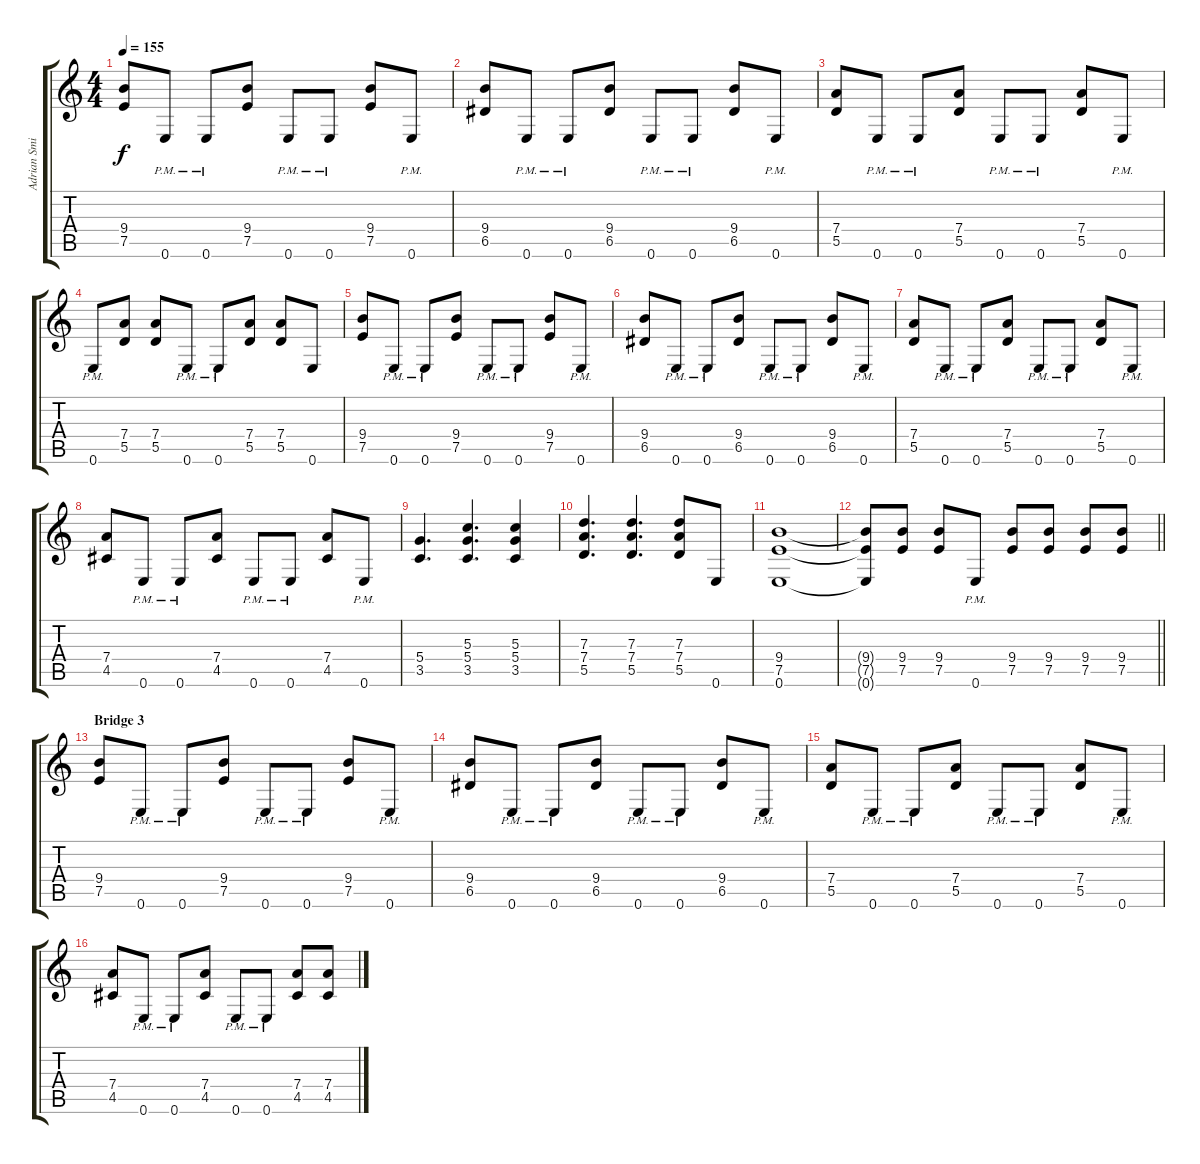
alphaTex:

\track ("Adrian Smith" "Adrian Smi") {instrument overdrivenguitar}
\staff {score tabs}
\tuning (E4 B3 G3 D3 A2 E2) {hide}
\ts (4 4)
\tempo 155
\clef g2
\ks c
(9.4 7.5).8{dy f} 0.6{pm}.8 0.6{pm}.8 (9.4 7.5).8 0.6{pm}.8 0.6{pm}.8 (9.4 7.5).8 0.6{pm}.8 |
(9.4 6.5).8 0.6{pm}.8 0.6{pm}.8 (9.4 6.5).8 0.6{pm}.8 0.6{pm}.8 (9.4 6.5).8 0.6{pm}.8 |
(7.4 5.5).8 0.6{pm}.8 0.6{pm}.8 (7.4 5.5).8 0.6{pm}.8 0.6{pm}.8 (7.4 5.5).8 0.6{pm}.8 |
0.6{pm}.8 (7.4 5.5).8 (7.4 5.5).8 0.6{pm}.8 0.6{pm}.8 (7.4 5.5).8 (7.4 5.5).8 0.6.8 |
(9.4 7.5).8 0.6{pm}.8 0.6{pm}.8 (9.4 7.5).8 0.6{pm}.8 0.6{pm}.8 (9.4 7.5).8 0.6{pm}.8 |
(9.4 6.5).8 0.6{pm}.8 0.6{pm}.8 (9.4 6.5).8 0.6{pm}.8 0.6{pm}.8 (9.4 6.5).8 0.6{pm}.8 |
(7.4 5.5).8 0.6{pm}.8 0.6{pm}.8 (7.4 5.5).8 0.6{pm}.8 0.6{pm}.8 (7.4 5.5).8 0.6{pm}.8 |
(7.4 4.5).8 0.6{pm}.8 0.6{pm}.8 (7.4 4.5).8 0.6{pm}.8 0.6{pm}.8 (7.4 4.5).8 0.6{pm}.8 |
(5.4 3.5).4{d} (5.3 5.4 3.5).4{d} (5.3 5.4 3.5).4 |
(7.3 7.4 5.5).4{d} (7.3 7.4 5.5).4{d} (7.3 7.4 5.5).8 0.6.8 |
(9.4 7.5 0.6).1 |
\barLineRight lightlight
(9.4{t} 7.5{t} 0.6{t}).8 (9.4 7.5).8 (9.4 7.5).8 0.6{pm}.8 (9.4 7.5).8 (9.4 7.5).8 (9.4 7.5).8 (9.4 7.5).8 |
\section ("" "Bridge 3")
(9.4 7.5).8 0.6{pm}.8 0.6{pm}.8 (9.4 7.5).8 0.6{pm}.8 0.6{pm}.8 (9.4 7.5).8 0.6{pm}.8 |
(9.4 6.5).8 0.6{pm}.8 0.6{pm}.8 (9.4 6.5).8 0.6{pm}.8 0.6{pm}.8 (9.4 6.5).8 0.6{pm}.8 |
(7.4 5.5).8 0.6{pm}.8 0.6{pm}.8 (7.4 5.5).8 0.6{pm}.8 0.6{pm}.8 (7.4 5.5).8 0.6{pm}.8 |
(7.4 4.5).8 0.6{pm}.8 0.6{pm}.8 (7.4 4.5).8 0.6{pm}.8 0.6{pm}.8 (7.4 4.5).8 (7.4 4.5).8
